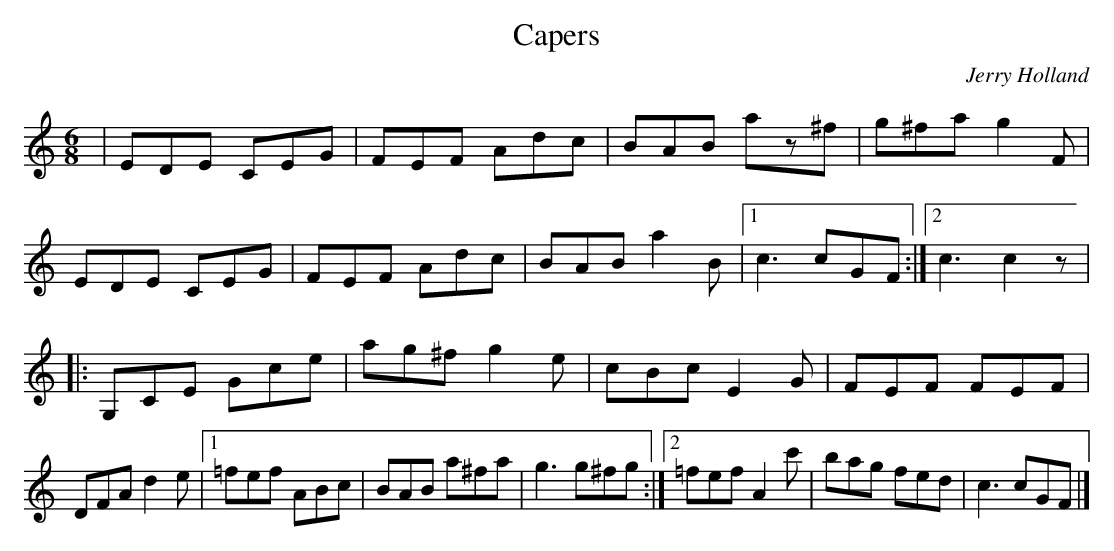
X:1
T:Capers
C:Jerry Holland
M:6/8
L:1/8
K:C
|EDE CEG|FEF Adc|BAB az^f|g^fa g2F|
EDE CEG|FEF Adc|BAB a2B|1 c3 cGF:|2 c3 c2z|
|:G,CE Gce|ag^f g2e|cBc E2G|FEF FEF|
DFA d2e|1 =fef ABc|BAB a^fa|g3 g^fg:|2 =fef A2c'|bag fed|c3 cGF|]
